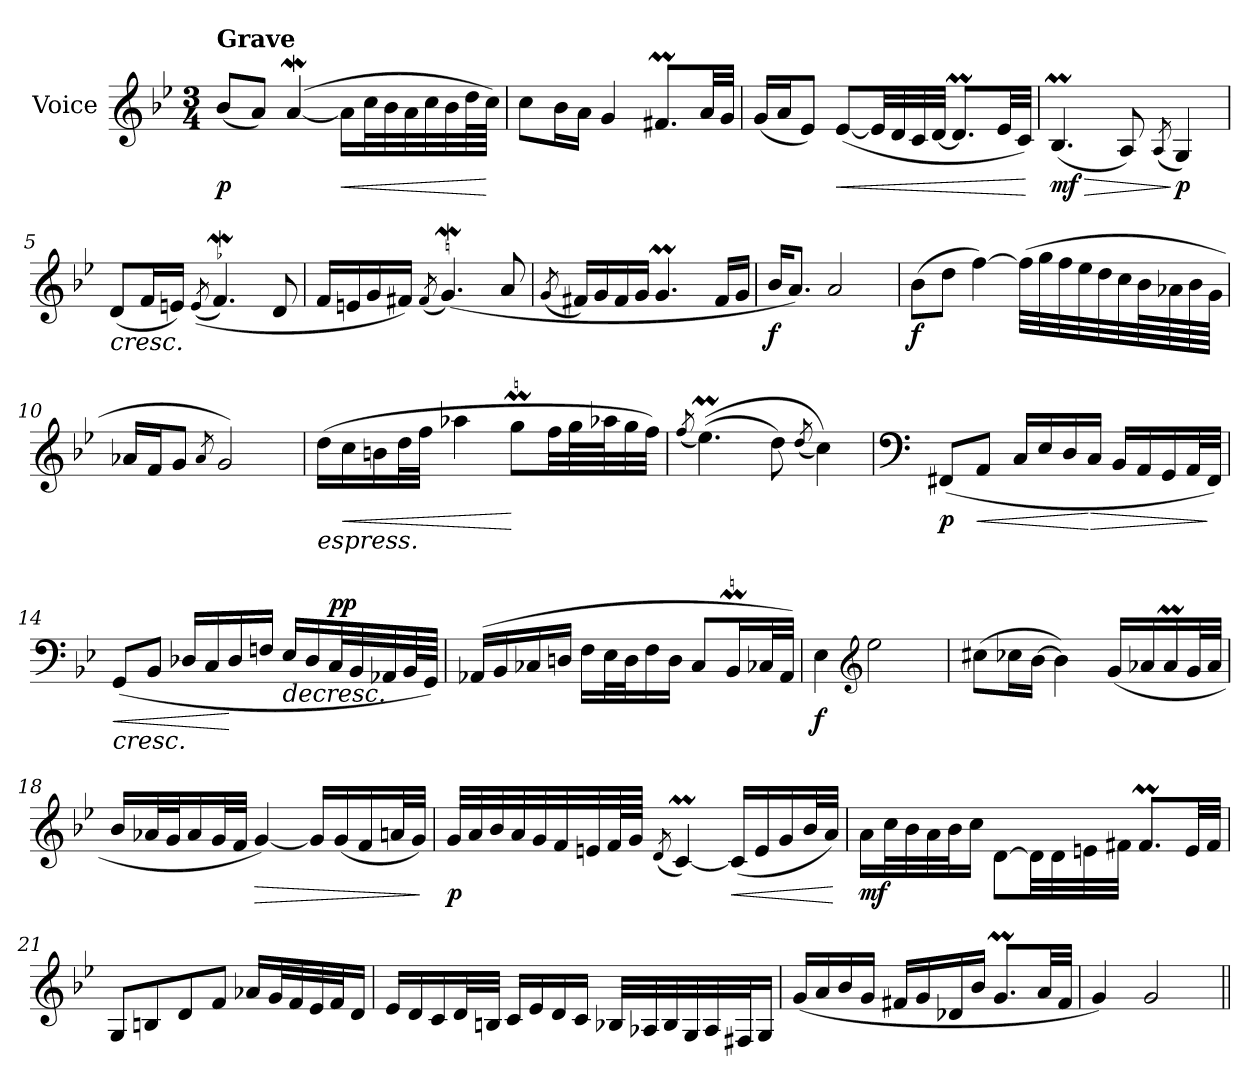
**kern	**dynam
*part1	*part1
*staff1	*staff1
*I"Voice	*
*I'V	*
*clefG2	*
*k[b-e-]	*
*M3/4	*
=1	=1
!LO:TX:a:B:t=Grave	!
!	!LO:DY:b
(<8b-/L	p
8a/J)	.
(>[4aW/	.
!	!LO:HP:b
16a\LL]	<
32cc\L	.
32b-\	.
32a\	.
32cc\	.
32b-\	.
64dd\L	.
64cc\JJJJ)	[
=2	=2
8cc\L	.
16b-\L	.
16a\JJ	.
4g/	.
8.f#Xm/L	.
32a/LL	.
32g/JJJ	.
=3	=3
(<16g/LL	.
16a/J	.
8e-/J)	.
!	!LO:HP:b
(>[8e-/L	<
32e-/LL]	.
32d/	.
32c/	.
[32d/JJJ	.
8.dm/L]	.
32e-/LL	.
32c/JJJ)	.
.	[
=4	=4
!	!LO:HP:b
!	!LO:DY:n=1:b
(>4.B-M/	> mf
8A/)	.
(<8qA/	.
!	!LO:DY:n=2:b
4G/)	] p
!!LO:LB:g=z
=5	=5
!LO:TX:b:i:t=cresc.	!
(<8d/L	.
16f/L	.
16en/JJ)	.
(<(<8qe/	.
4.fW/)	.
8d/	.
=6	=6
16f/LL	.
16en/	.
16g/	.
16f#X/JJ)	.
(<8qf#/	.
(<4.gW/)	.
8a/	.
=7	=7
(<8qg/	.
16f#X/LL)	.
16g/	.
16f#/	.
16g/JJ	.
4.gM/	.
16f#/LL	.
16g/JJ	.
=8	=8
!	!LO:DY:b
16b-/KL	f
8.a/J)	.
2a/	.
!!LO:LB:g=z
=9	=9
!	!LO:DY:b
(>8b-\L	f
8dd\J	.
[4ff\)	.
(>32ff\LLL]	.
32gg\	.
32ff\	.
32ee-\	.
32dd\	.
32cc\	.
64b-\L	.
64a-X\	.
64b-\	.
64g\JJJJ	.
=10	=10
16a-X/LL	.
16f/J	.
8g/J	.
8qa-/	.
2g/)	.
=11	=11
!LO:TX:b:i:t=espress.	!
(>16dd\LL	.
!	!LO:HP:b
16cc\	<
16bn\	.
32dd\L	.
32ff\JJJ	.
4aa-X\	.
8ggM\L	[
32ff\LL	.
64gg\L	.
64aa-\J	.
32gg\	.
32ff\JJJ)	.
=12	=12
(<8qff/	.
(>(>4.ee-M\)	.
8dd\)	.
(<8qdd/	.
4cc\))	.
!!LO:LB:g=z
=13	=13
*clefF4	*
!	!LO:DY:b
(>8FF#X/L	p
!	!LO:HP:b
8AA/J	<
16C/LL	.
16E-/	.
16D/	.
!	!LO:HP:n=1:b
16C/JJ	[ >
16BB-/LL	.
16AA/	.
16GG/	.
32AA/L	.
32FF#/JJJ)	]
=14	=14
!LO:TX:b:i:t=cresc.	!
!	!LO:HP:b
(>8GG/L	<
8BB-/J	.
16D-X/LL	.
16C/	.
16D-/	[
16Fn/JJ	.
!	!LO:HP:b
16E-/LL	>
16D-/	.
!	!LO:DY:a
!	!LO:DY:n=1:a
32C/L	p p
32BB-/	.
32AA-X/	.
64BB-/L	.
64GG/JJJJ)	.
.	]
=15	=15
(>16AA-X/LL	.
16BB-/	.
16C-X/	.
16Dn/JJ	.
16F\LL	.
32E-\L	.
32D\J	.
16F\	.
16D\JJ	.
8C-/L	.
16BB-M/L	.
32C-/L	.
32AA-/JJJ)	.
!!LO:LB:g=z
=16	=16
!	!LO:DY:b
4E-\	f
*clefG2	*
2ee-\	.
=17	=17
(>8cc#Xi\L	.
16cc-X\L	.
[16b-\JJ	.
4b-\])	.
(<16g/LL	.
16a-X/	.
16a-M/	.
32g/L	.
32a-/JJJ	.
=18	=18
16b-/LL	.
32a-X/L	.
32g/J	.
16a-/	.
32g/L	.
32f/JJJ	.
!	!LO:HP:b
[4g/)	>
16g/LL]	.
(<16g/	.
16f/	.
32an/L	.
32g/JJJ)	.
.	]
!!LO:LB:g=z
=19	=19
!	!LO:DY:b
32g/LLL	p
32a/	.
32b-/	.
32a/	.
32g/	.
32f/	.
32en/	.
64f/L	.
64g/JJJJ	.
(<8qd/	.
[4cM/)	.
!	!LO:HP:b
(<16c/LL]	<
16e/	.
16g/	.
32b-/L	.
32a/JJJ)	.
.	[
=20	=20
!	!LO:DY:b
16a\LL	mf
32cc\L	.
32b-\	.
32a\	.
32b-\J	.
16cc\JJ	.
[8d\L	.
32d\LL]	.
32d\	.
32en\	.
32f#X\JJJ	.
8.f#m/L	.
32e/LL	.
32f#/JJJ	.
!!LO:LB:g=z
=21	=21
8G/L	.
8Bn/	.
8d/	.
8f/J	.
16a-X/LL	.
32g/L	.
32f/	.
32e-/	.
32f/J	.
16d/JJ	.
=22	=22
16e-/LL	.
16d/	.
16c/	.
32d/L	.
32Bn/JJJ	.
16c/LL	.
16e-/	.
16d/	.
16c/JJ	.
32B-X/LLL	.
32A-X/	.
32B-/	.
32G/	.
32A-/	.
32F#X/J	.
16G/JJ	.
!!LO:LB:g=z
=23	=23
(<16g/LL	.
16a/	.
16b-/	.
16g/JJ	.
16f#X/LL	.
16g/	.
16d-Xi/	.
16b-/JJ	.
8.gM/L	.
32a/LL	.
32f#/JJJ	.
=24	=24
4g/)	.
2g/	.
=||	=||
*-	*-
